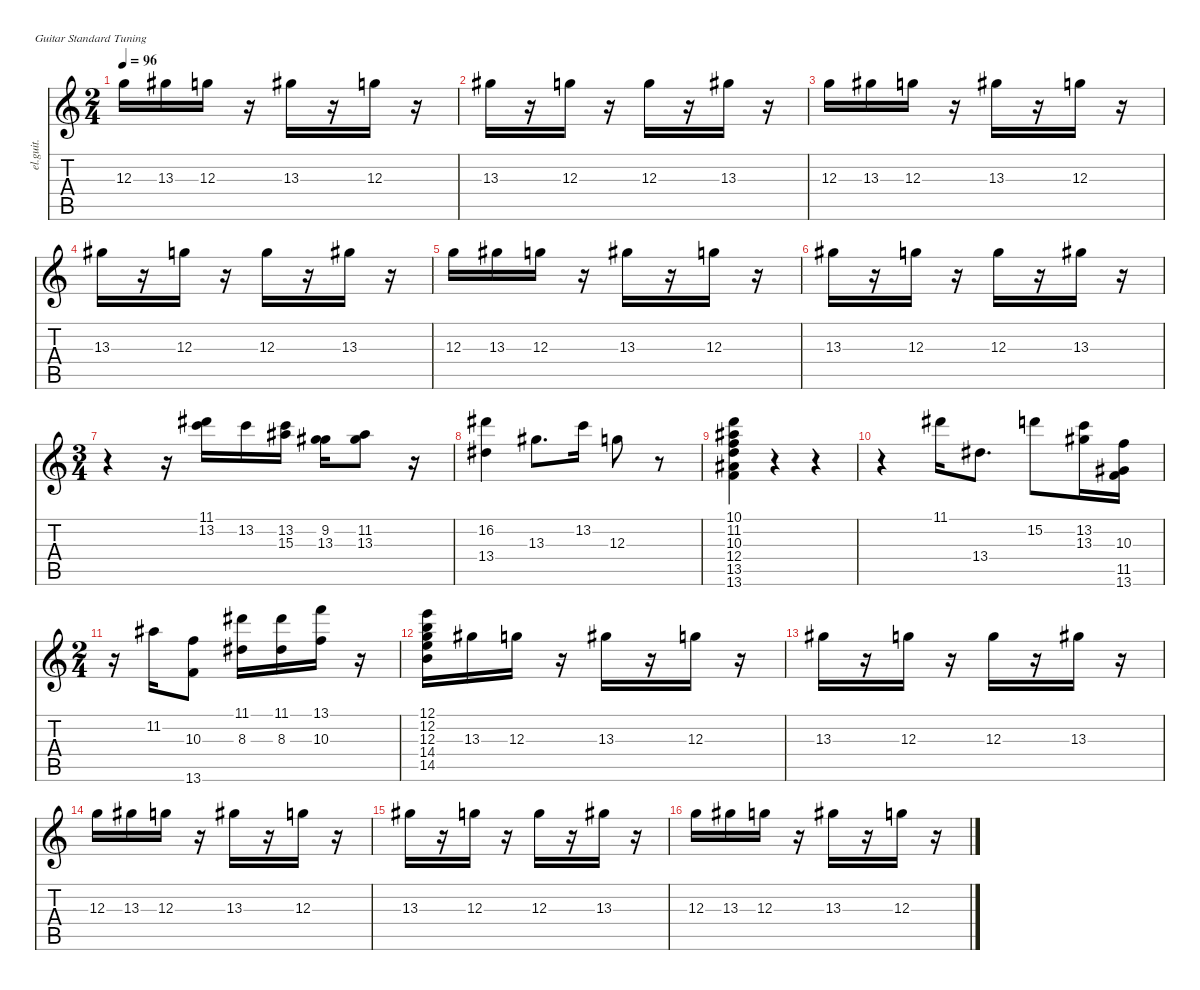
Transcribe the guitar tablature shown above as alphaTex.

\defaultSystemsLayout 4
\hideDynamics
\bracketExtendMode nobrackets
\otherSystemsTrackNameOrientation horizontal
\track ("Guitar 1" "el.guit.") {instrument electricguitarclean}
\staff {score tabs}
\tuning (E4 B3 G3 D3 A2 E2)
\ts (2 4)
\tempo 96
\clef g2
\ks c
12.3.16{dy f} 13.3{acc #}.16 12.3.16 r.16 13.3{acc #}.16 r.16 12.3.16 r.16 |
13.3{acc #}.16 r.16 12.3.16 r.16 12.3.16 r.16 13.3{acc #}.16 r.16 |
12.3.16 13.3{acc #}.16 12.3.16 r.16 13.3{acc #}.16 r.16 12.3.16 r.16 |
13.3{acc #}.16 r.16 12.3.16 r.16 12.3.16 r.16 13.3{acc #}.16 r.16 |
12.3.16 13.3{acc #}.16 12.3.16 r.16 13.3{acc #}.16 r.16 12.3.16 r.16 |
13.3{acc #}.16 r.16 12.3.16 r.16 12.3.16 r.16 13.3{acc #}.16 r.16 |
\ts (3 4)
r.4 r.16 (11.1{acc #} 13.2).16 13.2.16 (13.2 15.3{acc #}).16 (9.2{acc #} 13.3{acc #}).16 (11.2{acc #} 13.3{acc #}).8 r.16 |
(16.2{acc #} 13.4{acc #}).4 13.3{acc #}.8{d} 13.2.16 12.3.8 r.8 |
(10.1 11.2{acc #} 10.3 12.4 13.5{acc #} 13.6).4 r.4 r.4 |
r.4 11.1{acc #}.16 13.4{acc #}.8{d} 15.2.8 (13.2 13.3{acc #}).16 (10.3 11.5{acc #} 13.6).16 |
\ts (2 4)
r.16 11.2{acc #}.16 (10.3 13.6).8 (11.1{acc #} 8.3{acc #}).16 (11.1{acc #} 8.3{acc #}).16 (13.1 10.3).16 r.16 |
(12.1 12.2 12.3 14.4 14.5).16 13.3{acc #}.16 12.3.16 r.16 13.3{acc #}.16 r.16 12.3.16 r.16 |
13.3{acc #}.16 r.16 12.3.16 r.16 12.3.16 r.16 13.3{acc #}.16 r.16 |
12.3.16 13.3{acc #}.16 12.3.16 r.16 13.3{acc #}.16 r.16 12.3.16 r.16 |
13.3{acc #}.16 r.16 12.3.16 r.16 12.3.16 r.16 13.3{acc #}.16 r.16 |
12.3.16 13.3{acc #}.16 12.3.16 r.16 13.3{acc #}.16 r.16 12.3.16 r.16
